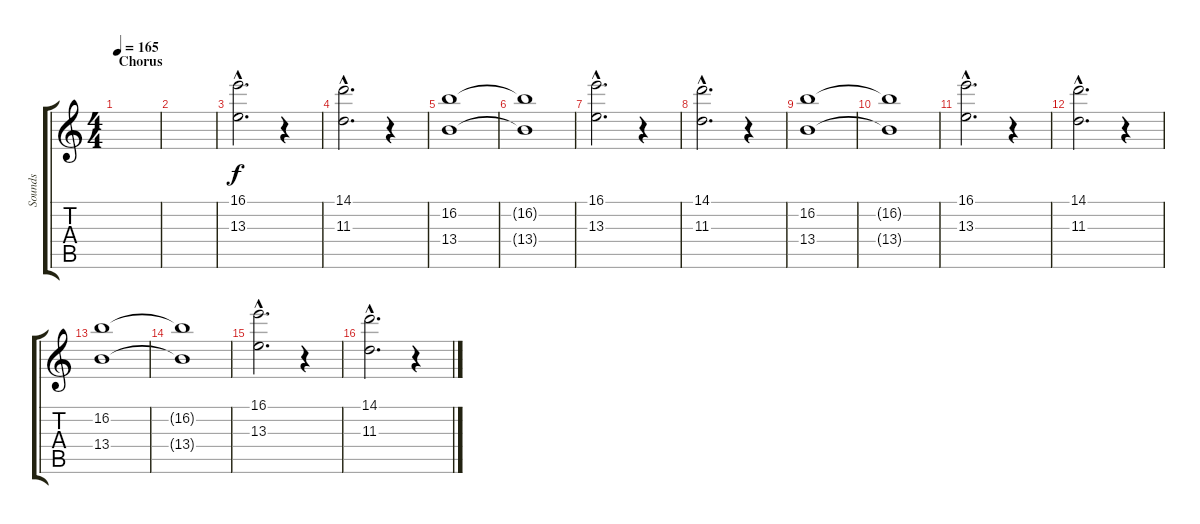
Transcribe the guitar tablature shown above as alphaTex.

\track ("Sounds" "Sounds") {instrument acousticguitarnylon}
\staff {score tabs}
\tuning (C4 G3 Eb3 Bb2 F2 C2) {hide}
\ts (4 4)
\section ("" "Chorus")
\tempo 165
\clef g2
\ks c
|
|
(16.1{hac} 13.3{hac}).2{d volume 10 instrument synthstrings2} r.4 |
(14.1{hac} 11.3{hac}).2{d volume 10 instrument synthstrings2} r.4 |
(16.2 13.4).1{volume 10 instrument synthstrings2} |
(16.2{t} 13.4{t}).1 |
(16.1{hac} 13.3{hac}).2{d volume 10 instrument synthstrings2} r.4 |
(14.1{hac} 11.3{hac}).2{d volume 10 instrument synthstrings2} r.4 |
(16.2 13.4).1{volume 10 instrument synthstrings2} |
(16.2{t} 13.4{t}).1 |
(16.1{hac} 13.3{hac}).2{d volume 10 instrument synthstrings2} r.4 |
(14.1{hac} 11.3{hac}).2{d volume 10 instrument synthstrings2} r.4 |
(16.2 13.4).1{volume 10 instrument synthstrings2} |
(16.2{t} 13.4{t}).1 |
(16.1{hac} 13.3{hac}).2{d volume 10 instrument synthstrings2} r.4 |
(14.1{hac} 11.3{hac}).2{d volume 10 instrument synthstrings2} r.4
